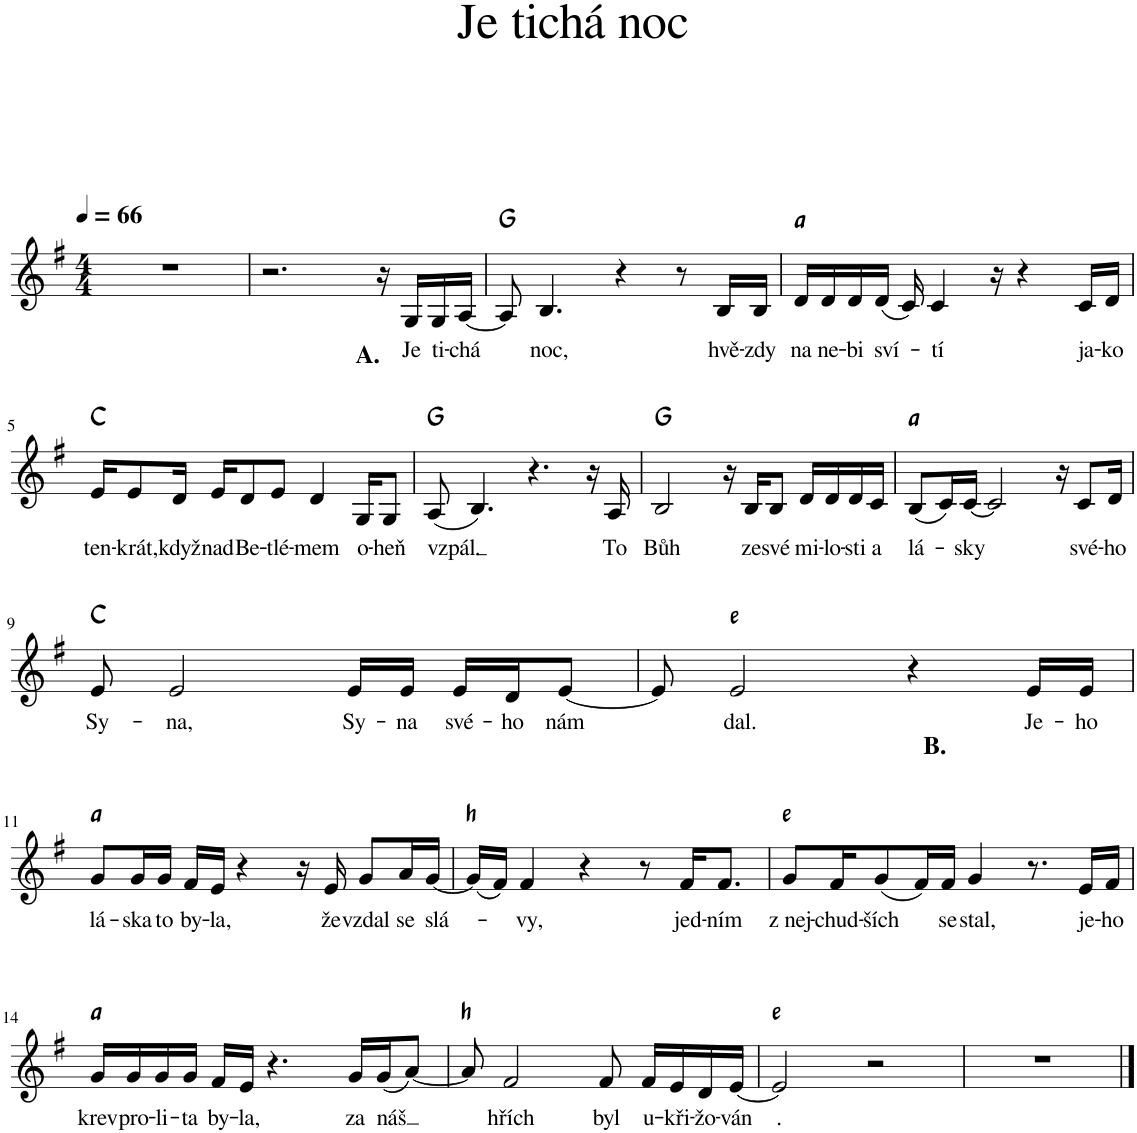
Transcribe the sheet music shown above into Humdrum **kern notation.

**kern	**text	**harte
*part1	*part1	*part1
*staff1	*staff1	*
*I"Klavír	*	*
*I'Klv.	*	*
*clefG2	*	*
*k[f#]	*	*
*M4/4	*	*
*MM66	*	*
=1	=1	=1
1r	.	.
=2	=2	=2
2.r	.	.
!LO:TX:b:B:t=A.	!	!
16r	.	.
!	!LO:LY:b	!
16G/LL	Je	.
!	!LO:LY:b	!
16G/	ti-	.
!	!LO:LY:b	!
[16A/JJ	-chá	.
=3	=3	=3
8A/]	.	G:maj
!	!LO:LY:b	!
4.B/	noc,	.
4r	.	.
8r	.	.
!	!LO:LY:b	!
16B/LL	hvě-	.
!	!LO:LY:b	!
16B/JJ	zdy	.
=4	=4	=4
!	!LO:LY:b	!
16d/LL	na	A:min
!	!LO:LY:b	!
16d/	ne-	.
!	!LO:LY:b	!
16d/	-bi	.
!	!LO:LY:b	!
(16d/JJ	-sví-	.
16c/)	.	.
!	!LO:LY:b	!
4c/	tí	.
16r	.	.
4r	.	.
!	!LO:LY:b	!
16c/LL	ja-	.
!	!LO:LY:b	!
16d/JJ	-ko	.
!!LO:LB:g=z
=5	=5	=5
!	!LO:LY:b	!
16e/KL	ten-	C:maj
!	!LO:LY:b	!
8e/	-krát,	.
!	!LO:LY:b	!
16d/Jk	když	.
!	!LO:LY:b	!
16e/KL	nad	.
!	!LO:LY:b	!
8d/	Be-	.
!	!LO:LY:b	!
8e/J	tlé-	.
!	!LO:LY:b	!
4d/	-mem	.
!	!LO:LY:b	!
16G/KL	o-	.
!	!LO:LY:b	!
8G/J	-heň	.
=6	=6	=6
!	!LO:LY:b	!
(8A/	vzpál	G:maj
!	!LO:LY:b	!
4.B/)	.	.
4.r	.	.
16r	.	.
!	!LO:LY:b	!
16A/	To	.
=7	=7	=7
!	!LO:LY:b	!
2B/	Bůh	G:maj
16r	.	.
!	!LO:LY:b	!
16B/KL	ze	.
!	!LO:LY:b	!
8B/J	své	.
!	!LO:LY:b	!
16d/LL	mi-	.
!	!LO:LY:b	!
16d/	-lo-	.
!	!LO:LY:b	!
16d/	-sti	.
!	!LO:LY:b	!
16c/JJ	a	.
=8	=8	=8
!	!LO:LY:b	!
(8B/L	lá-	A:min
16c/L)	.	.
!	!LO:LY:b	!
[16c/JJ	-sky	.
2c/]	.	.
16r	.	.
!	!LO:LY:b	!
8c/L	své-	.
!	!LO:LY:b	!
16d/Jk	-ho	.
!!LO:LB:g=z
=9	=9	=9
!	!LO:LY:b	!
8e/	Sy-	C:maj
!	!LO:LY:b	!
2e/	-na,	.
!	!LO:LY:b	!
16e/LL	Sy-	.
!	!LO:LY:b	!
16e/JJ	-na	.
!	!LO:LY:b	!
16e/LL	své-	.
!	!LO:LY:b	!
16d/J	-ho	.
!	!LO:LY:b	!
[8e/J	nám	.
=10	=10	=10
8e/]	.	.
!	!LO:LY:b	!
2e/	dal.	E:min
!LO:TX:b:B:t=B.	!	!
4r	.	.
!	!LO:LY:b	!
16e/LL	Je-	.
!	!LO:LY:b	!
16e/JJ	-ho	.
!!LO:LB:g=z
=11	=11	=11
!	!LO:LY:b	!
8g/L	lá-	A:min
!	!LO:LY:b	!
16g/L	-ska	.
!	!LO:LY:b	!
16g/JJ	to	.
!	!LO:LY:b	!
16f#/LL	by-	.
!	!LO:LY:b	!
16e/JJ	-la,	.
4r	.	.
16r	.	.
!	!LO:LY:b	!
16e/	že	.
!	!LO:LY:b	!
8g/L	vzdal	.
!	!LO:LY:b	!
16a/L	se	.
!	!LO:LY:b	!
[16g/JJ	slá-	.
=12	=12	=12
(16g/LL]	.	B:min
16f#/JJ)	.	.
!	!LO:LY:b	!
4f#/	-vy,	.
4r	.	.
8r	.	.
!	!LO:LY:b	!
16f#/KL	jed-	.
!	!LO:LY:b	!
8.f#/J	-ním	.
=13	=13	=13
!	!LO:LY:b	!
8g/L	z nej-	E:min
!	!LO:LY:b	!
16f#/K	-chud-	.
!	!LO:LY:b	!
(8g/	-ších	.
16f#/L)	.	.
!	!LO:LY:b	!
16f#/JJ	se	.
!	!LO:LY:b	!
4g/	stal,	.
8.r	.	.
!	!LO:LY:b	!
16e/LL	je-	.
!	!LO:LY:b	!
16f#/JJ	-ho	.
!!LO:LB:g=z
=14	=14	=14
!	!LO:LY:b	!
16g/LL	krev	A:min
!	!LO:LY:b	!
16g/	pro-	.
!	!LO:LY:b	!
16g/	-li-	.
!	!LO:LY:b	!
16g/JJ	-ta	.
!	!LO:LY:b	!
16f#/LL	by-	.
!	!LO:LY:b	!
16e/JJ	-la,	.
4.r	.	.
!	!LO:LY:b	!
16g/LL	za	.
!	!LO:LY:b	!
(16g/J	náš	.
[8a/J)	.	.
=15	=15	=15
8a/]	.	B:min
!	!LO:LY:b	!
2f#/	hřích	.
!	!LO:LY:b	!
8f#/	byl	.
!	!LO:LY:b	!
16f#/LL	u-	.
!	!LO:LY:b	!
16e/	-kři-	.
!	!LO:LY:b	!
16d/	-žo-	.
!	!LO:LY:b	!
[16e/JJ	-ván	.
=16	=16	=16
!	!LO:LY:b	!
2e/]	.	E:min
2r	.	.
=17	=17	=17
1r	.	.
==	==	==
*-	*-	*-
